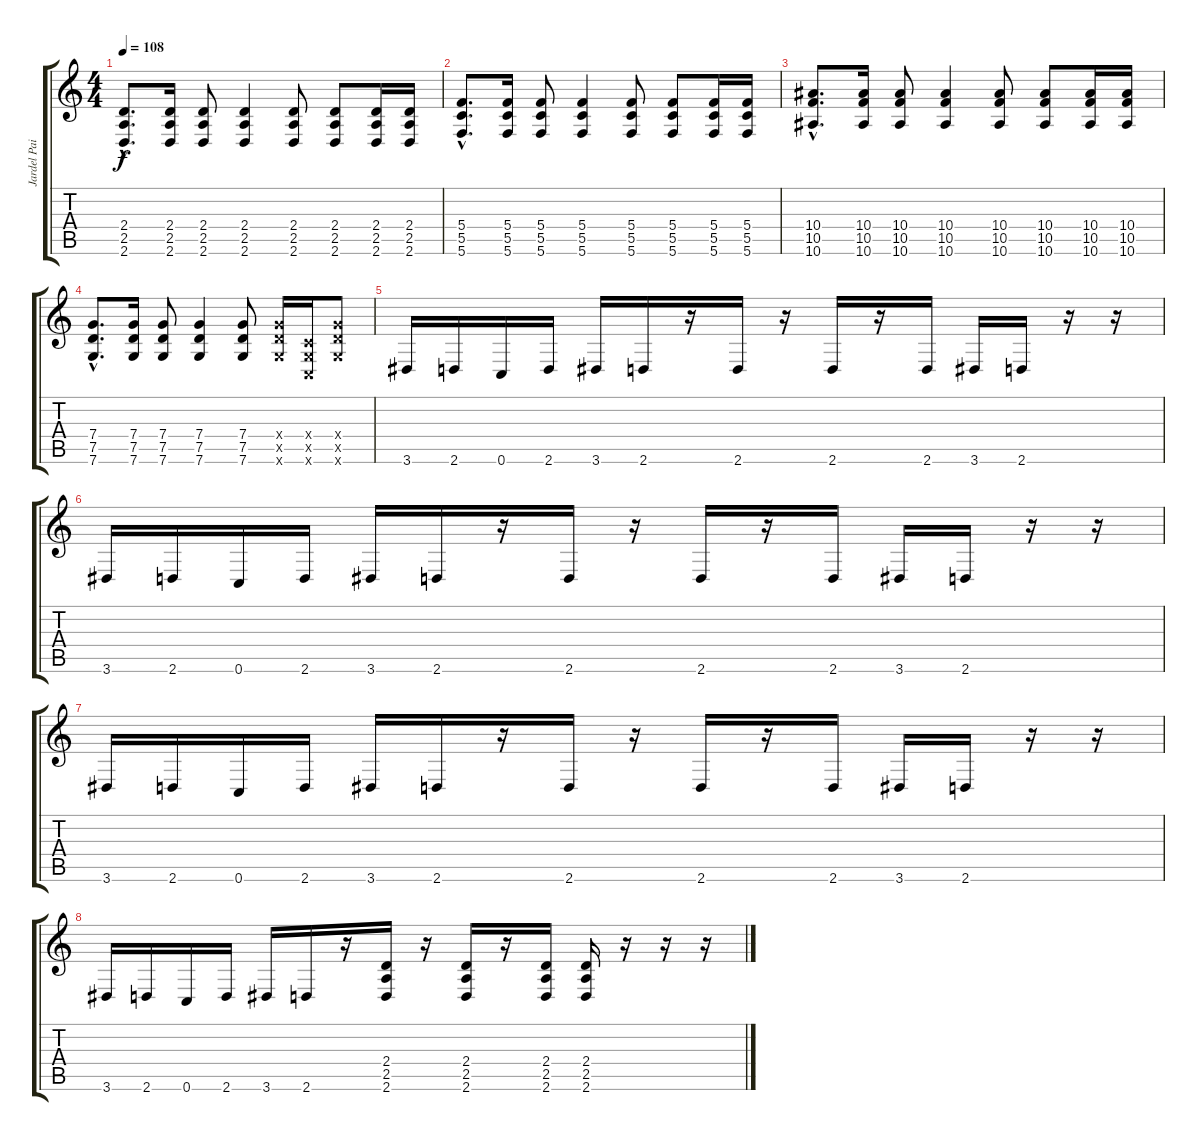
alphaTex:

\track ("Jardel Paisante [Guitar]" "Jardel Pai") {instrument distortionguitar}
\staff {score tabs}
\tuning (D4 A3 F3 C3 G2 C2) {hide}
\ts (4 4)
\tempo 108
\clef g2
\ks c
(2.4{hac} 2.5{hac} 2.6{hac}).8{d dy f} (2.4 2.5 2.6).16 (2.4 2.5 2.6).8 (2.4 2.5 2.6).4 (2.4 2.5 2.6).8 (2.4 2.5 2.6).8 (2.4 2.5 2.6).16 (2.4 2.5 2.6).16 |
(5.4{hac} 5.5{hac} 5.6{hac}).8{d} (5.4 5.5 5.6).16 (5.4 5.5 5.6).8 (5.4 5.5 5.6).4 (5.4 5.5 5.6).8 (5.4 5.5 5.6).8 (5.4 5.5 5.6).16 (5.4 5.5 5.6).16 |
(10.4{hac} 10.5{hac} 10.6{hac}).8{d} (10.4 10.5 10.6).16 (10.4 10.5 10.6).8 (10.4 10.5 10.6).4 (10.4 10.5 10.6).8 (10.4 10.5 10.6).8 (10.4 10.5 10.6).16 (10.4 10.5 10.6).16 |
(7.4{hac} 7.5{hac} 7.6{hac}).8{d} (7.4 7.5 7.6).16 (7.4 7.5 7.6).8 (7.4 7.5 7.6).4 (7.4 7.5 7.6).8 (7.4{x} 7.5{x} 7.6{x}).16 (0.4{x} 0.5{x} 0.6{x}).16 (7.4{x} 7.5{x} 7.6{x}).8 |
3.6.16 2.6.16 0.6.16 2.6.16 3.6.16 2.6.16 r.16 2.6.16 r.16 2.6.16 r.16 2.6.16 3.6.16 2.6.16 r.16 r.16 |
3.6.16 2.6.16 0.6.16 2.6.16 3.6.16 2.6.16 r.16 2.6.16 r.16 2.6.16 r.16 2.6.16 3.6.16 2.6.16 r.16 r.16 |
3.6.16 2.6.16 0.6.16 2.6.16 3.6.16 2.6.16 r.16 2.6.16 r.16 2.6.16 r.16 2.6.16 3.6.16 2.6.16 r.16 r.16 |
3.6.16 2.6.16 0.6.16 2.6.16 3.6.16 2.6.16 r.16 (2.4 2.5 2.6).16 r.16 (2.4 2.5 2.6).16 r.16 (2.4 2.5 2.6).16 (2.4 2.5 2.6).16 r.16 r.16 r.16
